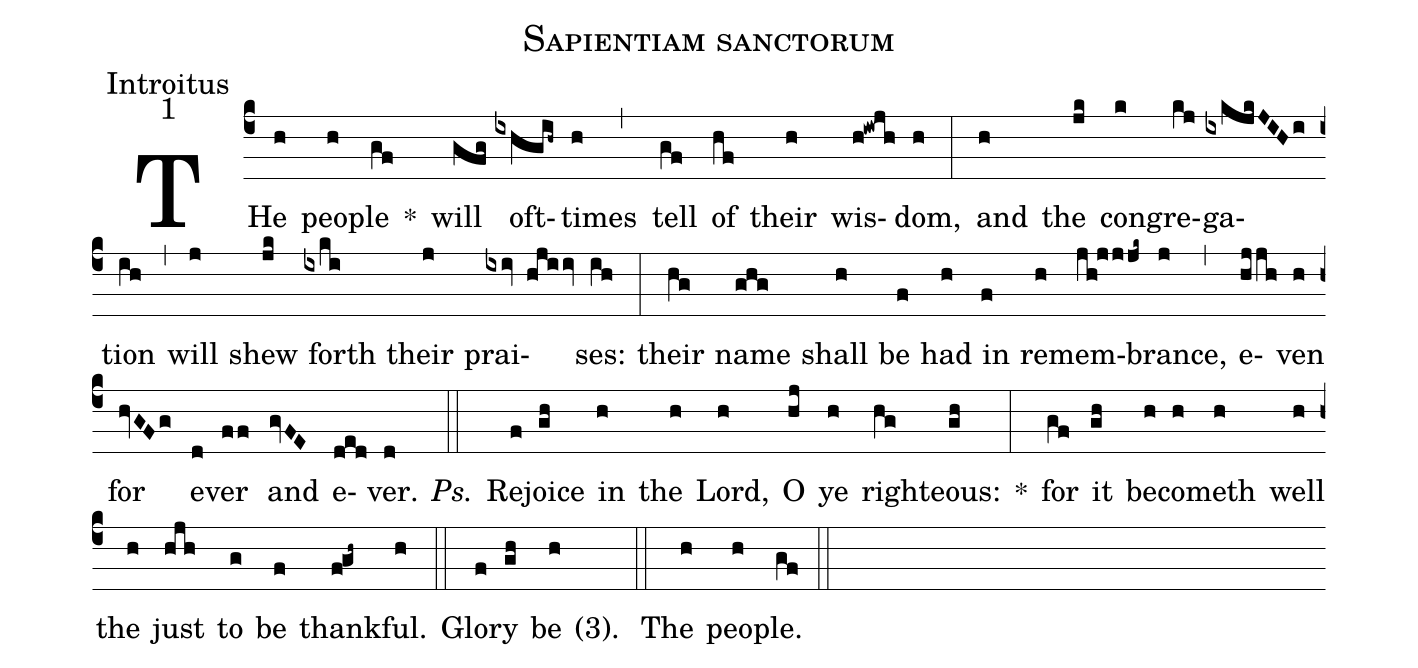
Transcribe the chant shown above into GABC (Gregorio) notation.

name:Sapientiam sanctorum;
office-part:Introitus;
mode:1;
%%
(c4) THe(h) peo(h)ple(gf) *() will(gfg) oft-(ixhgih~)times(h) (,) tell(gf) of(hf) their(h) wis(h!iwjh)dom,(h) (:) and(h) the(jk) con(k)gre(kj)ga(ixkjkJIHi)tion(ih) (,) will(j) shew(jk) forth(ixki) their(j) prai(ixiv hjiiv)ses:(ih) (:) their(hg) name(ghg) shall(h) be(f) had(h) in(f) re(h)mem(jh!jjjk~)brance,(j) (,) e(hjjh)ven(h) for(hvGFg) e(d)ver(ff) and(gvFE) e(ded)ver.(d) <i>Ps.</i>(::) Re(f)joice(gh) in(h) the(h) Lord,(h) O(hj) ye(h) righ(hg)teous:(gh) *(:) for(gf) it(gh) be(h)com(h)eth(h) well(h) the(h) just(hjh) to(g) be(f) thank(f!gh~)ful.(h) (::) Glo(f)ry(gh) be(h) <v>(</v>3<v>)</v>.() (::) The(h) peo(h)ple.(gf) (::)
